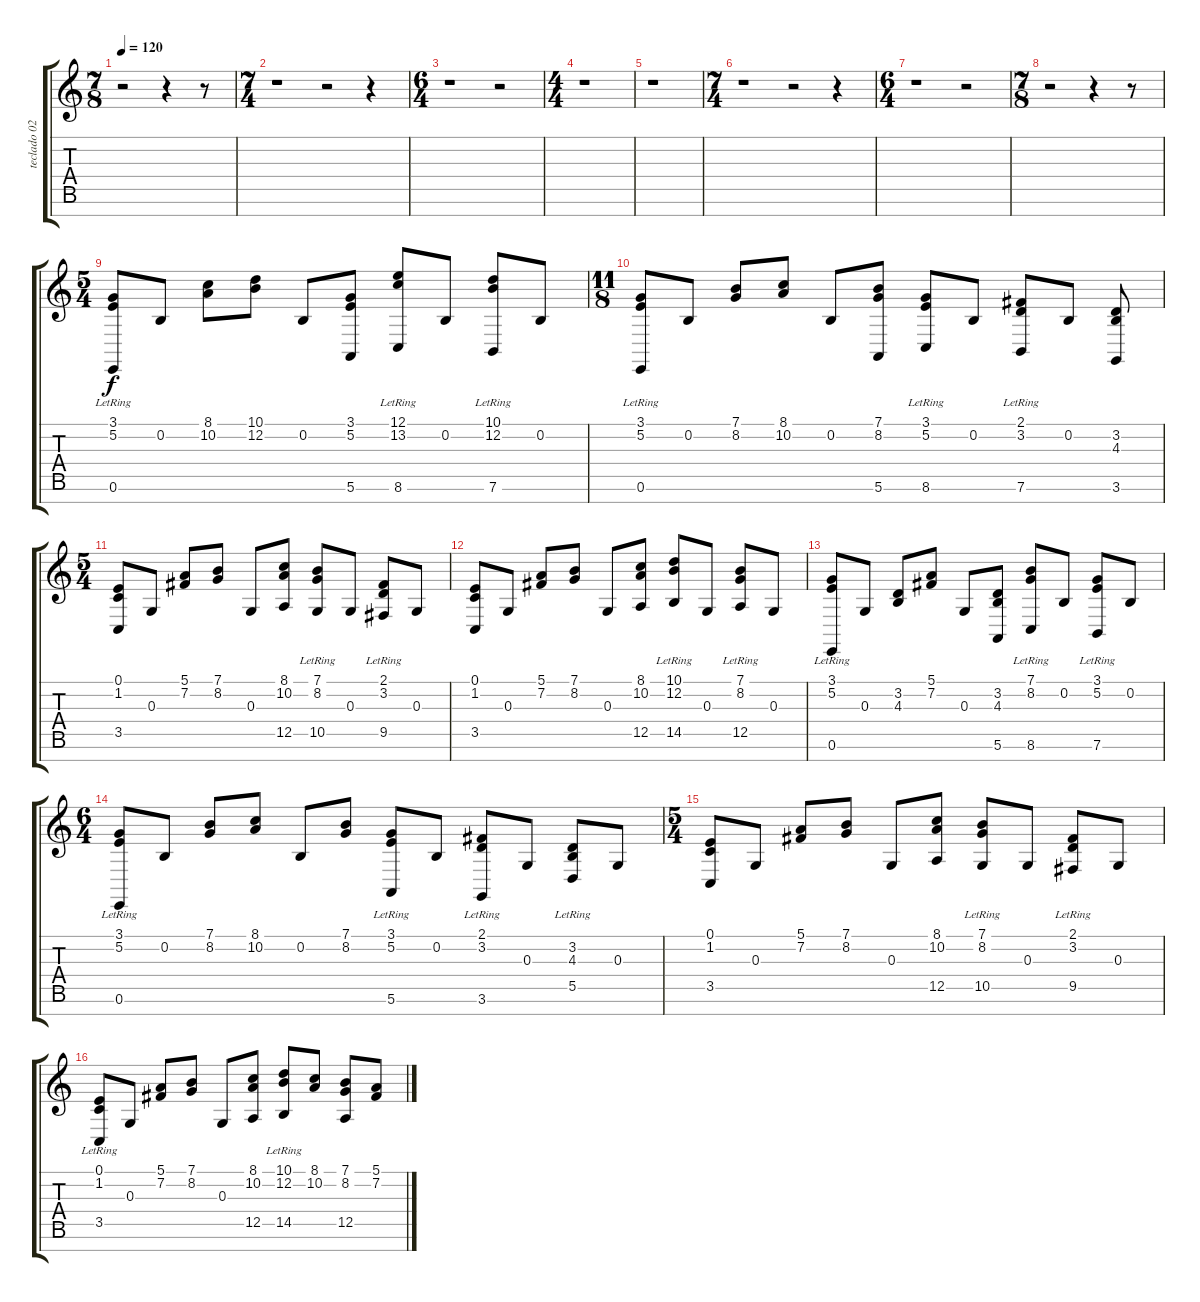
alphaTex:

\track ("teclado 02" "teclado 02") {instrument lead8bassandlead}
\staff {score tabs}
\tuning (E4 B3 G3 D3 A2 E2 B1) {hide}
\ts (7 8)
\tempo 120
\clef g2
\ks c
r.2{dy f} r.4 r.8 |
\ts (7 4)
r.1 r.2 r.4 |
\ts (6 4)
r.1 r.2 |
\ts (4 4)
r.1 |
r.1 |
\ts (7 4)
r.1 r.2 r.4 |
\ts (6 4)
r.1 r.2 |
\ts (7 8)
r.2 r.4 r.8 |
\ts (5 4)
(3.1 5.2 0.6{lr}).8{volume 7 instrument pad4choir} 0.2.8 (8.1 10.2).8 (10.1 12.2).8 0.2.8 (3.1 5.2 5.6).8 (12.1 13.2 8.6{lr}).8 0.2.8 (10.1 12.2 7.6{lr}).8 0.2.8 |
\ts (11 8)
(3.1 5.2 0.6{lr}).8 0.2.8 (7.1 8.2).8 (8.1 10.2).8 0.2.8 (7.1 8.2 5.6).8 (3.1 5.2 8.6{lr}).8 0.2.8 (2.1 3.2 7.6{lr}).8 0.2.8 (3.2 4.3 3.6).8 |
\ts (5 4)
(0.1 1.2 3.5).8 0.3.8 (5.1 7.2).8 (7.1 8.2).8 0.3.8 (8.1 10.2 12.5).8 (7.1 8.2 10.5{lr}).8 0.3.8 (2.1 3.2 9.5{lr}).8 0.3.8 |
(0.1 1.2 3.5).8 0.3.8 (5.1 7.2).8 (7.1 8.2).8 0.3.8 (8.1 10.2 12.5).8 (10.1 12.2 14.5{lr}).8 0.3.8 (7.1 8.2 12.5{lr}).8 0.3.8 |
(3.1 5.2 0.6{lr}).8{volume 7 instrument pad4choir} 0.3.8 (3.2 4.3).8 (5.1 7.2).8 0.3.8 (3.2 4.3 5.6).8 (7.1 8.2 8.6{lr}).8 0.2.8 (3.1 5.2 7.6{lr}).8 0.2.8 |
\ts (6 4)
(3.1 5.2 0.6{lr}).8 0.2.8 (7.1 8.2).8 (8.1 10.2).8 0.2.8 (7.1 8.2).8 (3.1 5.2 5.6{lr}).8 0.2.8 (2.1 3.2 3.6{lr}).8 0.3.8 (3.2 4.3 5.5{lr}).8 0.3.8 |
\ts (5 4)
(0.1 1.2 3.5).8 0.3.8 (5.1 7.2).8 (7.1 8.2).8 0.3.8 (8.1 10.2 12.5).8 (7.1 8.2 10.5{lr}).8 0.3.8 (2.1 3.2 9.5{lr}).8 0.3.8 |
(0.1 1.2 3.5{lr}).8 0.3.8 (5.1 7.2).8 (7.1 8.2).8 0.3.8 (8.1 10.2 12.5).8 (10.1 12.2 14.5{lr}).8 (8.1 10.2).8 (7.1 8.2 12.5).8 (5.1 7.2).8
